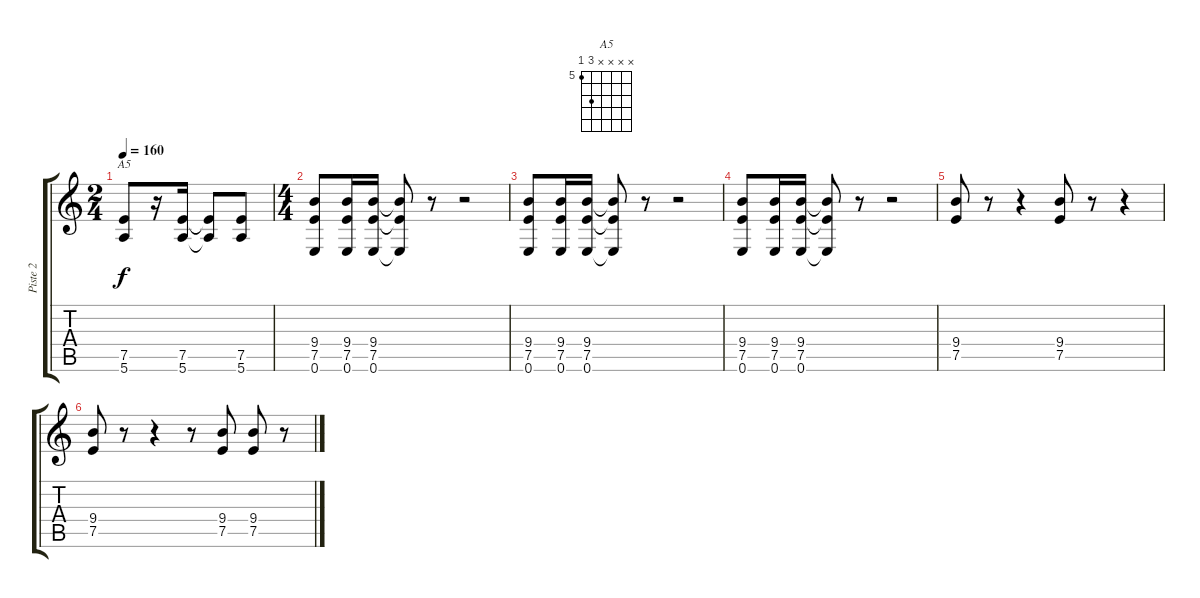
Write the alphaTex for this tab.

\track ("Piste 2" "Piste 2") {instrument distortionguitar}
\staff {score tabs}
\tuning (E4 B3 G3 D3 A2 E2) {hide}
\chord ("A5" x x x x 7 5) {firstfret 5}
\ts (2 4)
\tempo 160
\clef g2
\ks c
(7.5 5.6).8{ch "A5" dy f} r.16 (7.5 5.6).16 (7.5{t} 5.6{t}).8 (7.5 5.6).8 |
\ts (4 4)
(9.4 7.5 0.6).8 (9.4 7.5 0.6).16 (9.4 7.5 0.6).16 (9.4{t} 7.5{t} 0.6{t}).8 r.8 r.2 |
(9.4 7.5 0.6).8 (9.4 7.5 0.6).16 (9.4 7.5 0.6).16 (9.4{t} 7.5{t} 0.6{t}).8 r.8 r.2 |
(9.4 7.5 0.6).8 (9.4 7.5 0.6).16 (9.4 7.5 0.6).16 (9.4{t} 7.5{t} 0.6{t}).8 r.8 r.2 |
(9.4 7.5).8 r.8 r.4 (9.4 7.5).8 r.8 r.4 |
(9.4 7.5).8 r.8 r.4 r.8 (9.4 7.5).8 (9.4 7.5).8 r.8
